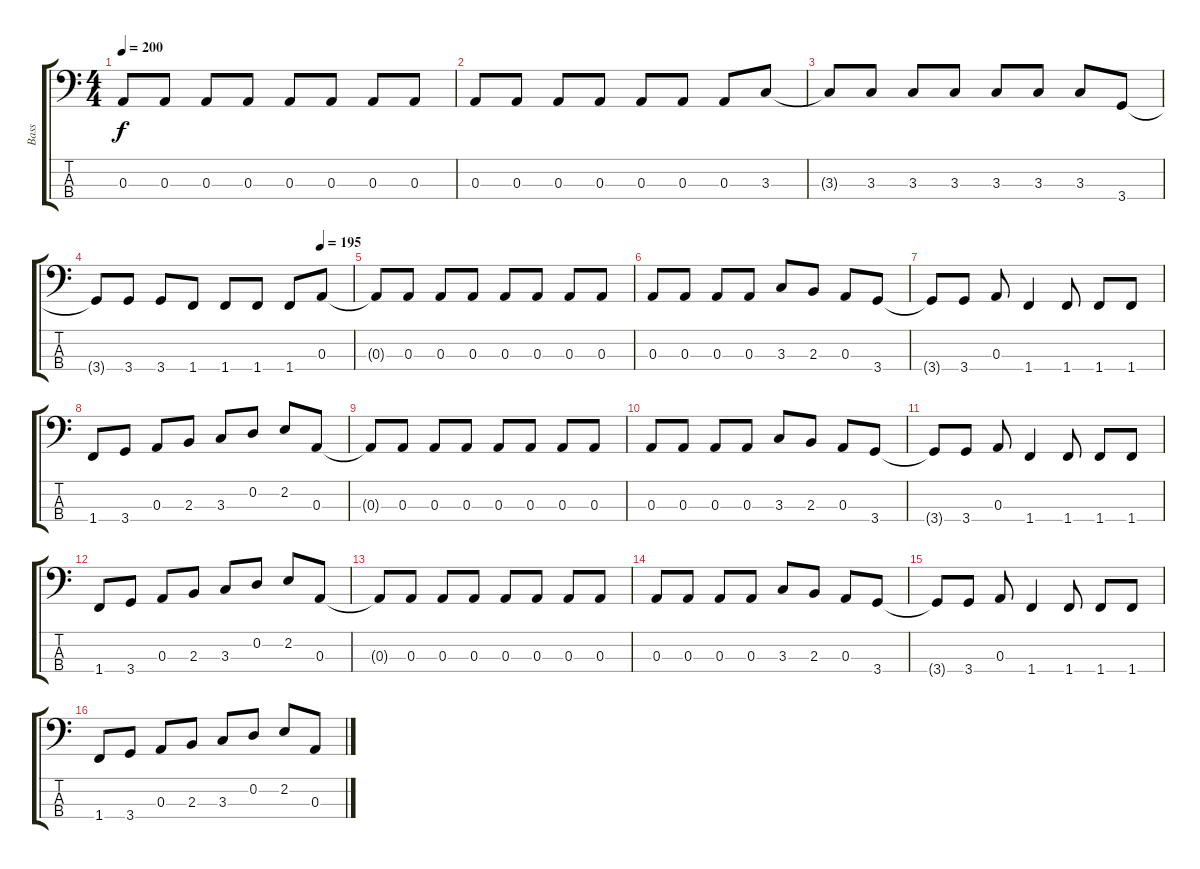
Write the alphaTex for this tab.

\track ("Bass" "Bass") {instrument electricbassfinger}
\staff {score tabs}
\tuning (G2 D2 A1 E1) {hide}
\ts (4 4)
\tempo 200
\clef f4
\ks c
0.3{t}.8{dy f} 0.3.8 0.3.8 0.3.8 0.3.8 0.3.8 0.3.8 0.3.8 |
0.3.8 0.3.8 0.3.8 0.3.8 0.3.8 0.3.8 0.3.8 3.3.8 |
3.3{t}.8 3.3.8 3.3.8 3.3.8 3.3.8 3.3.8 3.3.8 3.4.8 |
\tempo (195 0.875)
3.4{t}.8 3.4.8 3.4.8 1.4.8 1.4.8 1.4.8 1.4.8 0.3.8 |
0.3{t}.8 0.3.8 0.3.8 0.3.8 0.3.8 0.3.8 0.3.8 0.3.8 |
0.3.8 0.3.8 0.3.8 0.3.8 3.3.8 2.3.8 0.3.8 3.4.8 |
3.4{t}.8 3.4.8 0.3.8 1.4.4 1.4.8 1.4.8 1.4.8 |
1.4.8 3.4.8 0.3.8 2.3.8 3.3.8 0.2.8 2.2.8 0.3.8 |
0.3{t}.8 0.3.8 0.3.8 0.3.8 0.3.8 0.3.8 0.3.8 0.3.8 |
0.3.8 0.3.8 0.3.8 0.3.8 3.3.8 2.3.8 0.3.8 3.4.8 |
3.4{t}.8 3.4.8 0.3.8 1.4.4 1.4.8 1.4.8 1.4.8 |
1.4.8 3.4.8 0.3.8 2.3.8 3.3.8 0.2.8 2.2.8 0.3.8 |
0.3{t}.8 0.3.8 0.3.8 0.3.8 0.3.8 0.3.8 0.3.8 0.3.8 |
0.3.8 0.3.8 0.3.8 0.3.8 3.3.8 2.3.8 0.3.8 3.4.8 |
3.4{t}.8 3.4.8 0.3.8 1.4.4 1.4.8 1.4.8 1.4.8 |
1.4.8 3.4.8 0.3.8 2.3.8 3.3.8 0.2.8 2.2.8 0.3.8
